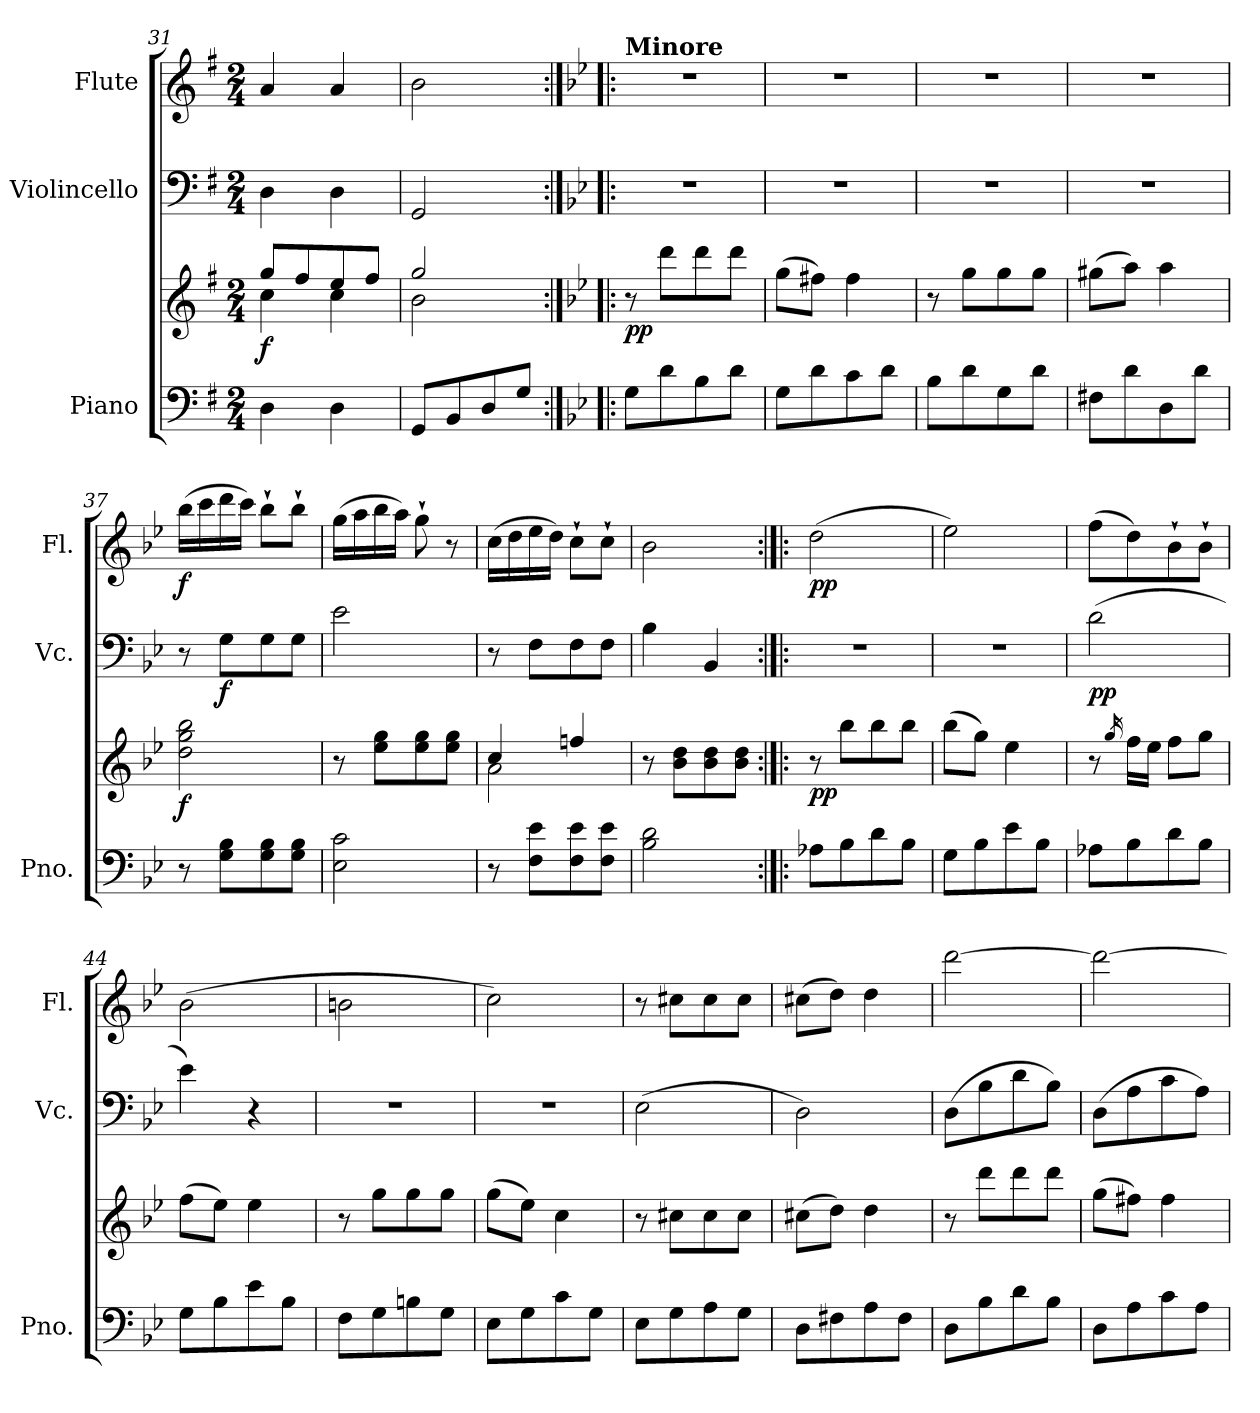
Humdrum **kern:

**kern	**kern	**dynam	**kern	**dynam	**kern	**dynam
*part3	*part3	*part3	*part2	*part2	*part1	*part1
*staff4	*staff3	*staff3/4	*staff2	*staff2	*staff1	*staff1
*I"Piano	*	*	*I"Violincello	*	*I"Flute	*
*I'Pno.	*	*	*I'Vc.	*	*I'Fl.	*
*clefF4	*clefG2	*	*clefF4	*	*clefG2	*
*k[f#]	*k[f#]	*	*k[f#]	*	*k[f#]	*
*M2/4	*M2/4	*	*M2/4	*	*M2/4	*
=31	=31	=31	=31	=31	=31	=31
*	*^	*	*	*	*	*
!	!	!	!LO:DY:b	!	!	!	!
4D\	8gg/L	4cc\	f	4D\	.	4a/	.
.	8ff#/	.	.	.	.	.	.
4D\	8ee/	4cc\	.	4D\	.	4a/	.
.	8ff#/J	.	.	.	.	.	.
=32	=32	=32	=32	=32	=32	=32	=32
8GG/L	2gg/	2b\	.	2GG/	.	2b\	.
8BB/	.	.	.	.	.	.	.
8D/	.	.	.	.	.	.	.
8G/J	.	.	.	.	.	.	.
*	*v	*v	*	*	*	*	*
=33:|!|:	=33:|!|:	=33:|!|:	=33:|!|:	=33:|!|:	=33:|!|:	=33:|!|:
*k[b-e-]	*k[b-e-]	*	*k[b-e-]	*	*k[b-e-]	*
!	!	!	!	!	!LO:TX:a:B:t=Minore	!
!	!	!LO:DY:b	!	!	!	!
8G\L	8r	pp	2r	.	2r	.
8d\	8ddd\L	.	.	.	.	.
8B-\	8ddd\	.	.	.	.	.
8d\J	8ddd\J	.	.	.	.	.
=34	=34	=34	=34	=34	=34	=34
8G\L	(>8gg\L	.	2r	.	2r	.
8d\	8ff#X\J)	.	.	.	.	.
8c\	4ff#\	.	.	.	.	.
8d\J	.	.	.	.	.	.
=35	=35	=35	=35	=35	=35	=35
8B-\L	8r	.	2r	.	2r	.
8d\	8gg\L	.	.	.	.	.
8G\	8gg\	.	.	.	.	.
8d\J	8gg\J	.	.	.	.	.
=36	=36	=36	=36	=36	=36	=36
8F#X\L	(>8gg#X\L	.	2r	.	2r	.
8d\	8aa\J)	.	.	.	.	.
8D\	4aa\	.	.	.	.	.
8d\J	.	.	.	.	.	.
=37	=37	=37	=37	=37	=37	=37
!	!	!LO:DY:b	!	!	!	!LO:DY:b
8r	2dd\ 2gg\ 2bb-\	f	8r	.	(>16bb-\LL	f
.	.	.	.	.	16ccc\	.
!	!	!	!	!LO:DY:b	!	!
8G\ 8B-\L	.	.	8G\L	f	16ddd\	.
.	.	.	.	.	16ccc\JJ)	.
8G\ 8B-\	.	.	8G\	.	8bb-`\L	.
8G\ 8B-\J	.	.	8G\J	.	8bb-`\J	.
=38	=38	=38	=38	=38	=38	=38
2E-\ 2c\	8r	.	2e-\	.	(>16gg\LL	.
.	.	.	.	.	16aa\	.
.	8ee-\ 8gg\L	.	.	.	16bb-\	.
.	.	.	.	.	16aa\JJ)	.
.	8ee-\ 8gg\	.	.	.	8gg`\	.
.	8ee-\ 8gg\J	.	.	.	8r	.
=39	=39	=39	=39	=39	=39	=39
*	*^	*	*	*	*	*
8r	4cc/	2a\	.	8r	.	(>16cc\LL	.
.	.	.	.	.	.	16dd\	.
8F\ 8e-\L	.	.	.	8F\L	.	16ee-\	.
.	.	.	.	.	.	16dd\JJ)	.
8F\ 8e-\	4ffn/	.	.	8F\	.	8cc`\L	.
8F\ 8e-\J	.	.	.	8F\J	.	8cc`\J	.
*	*v	*v	*	*	*	*	*
=40	=40	=40	=40	=40	=40	=40
2B-\ 2d\	8r	.	4B-\	.	2b-\	.
.	8b-\ 8dd\L	.	.	.	.	.
.	8b-\ 8dd\	.	4BB-/	.	.	.
.	8b-\ 8dd\J	.	.	.	.	.
=41:|!|:	=41:|!|:	=41:|!|:	=41:|!|:	=41:|!|:	=41:|!|:	=41:|!|:
!	!	!LO:DY:b	!	!	!	!LO:DY:b
8A-X\L	8r	pp	2r	.	(>2dd\	pp
8B-\	8bb-\L	.	.	.	.	.
8d\	8bb-\	.	.	.	.	.
8B-\J	8bb-\J	.	.	.	.	.
=42	=42	=42	=42	=42	=42	=42
8G\L	(>8bb-\L	.	2r	.	2ee-\)	.
8B-\	8gg\J)	.	.	.	.	.
8e-\	4ee-\	.	.	.	.	.
8B-\J	.	.	.	.	.	.
=43	=43	=43	=43	=43	=43	=43
!	!	!	!	!LO:DY:b	!	!
8A-X\L	8r	.	(>2d\	pp	(>8ff\L	.
.	16qgg/	.	.	.	.	.
8B-\	16ff\LL	.	.	.	8dd\)	.
.	16ee-\JJ	.	.	.	.	.
8d\	8ff\L	.	.	.	8b-`\	.
8B-\J	8gg\J	.	.	.	8b-`\J	.
=44	=44	=44	=44	=44	=44	=44
8G\L	(>8ff\L	.	4e-\)	.	(>2b-\	.
8B-\	8ee-\J)	.	.	.	.	.
8e-\	4ee-\	.	4r	.	.	.
8B-\J	.	.	.	.	.	.
=45	=45	=45	=45	=45	=45	=45
8F\L	8r	.	2r	.	2bn\	.
8G\	8gg\L	.	.	.	.	.
8Bn\	8gg\	.	.	.	.	.
8G\J	8gg\J	.	.	.	.	.
=46	=46	=46	=46	=46	=46	=46
8E-\L	(>8gg\L	.	2r	.	2cc\)	.
8G\	8ee-\J)	.	.	.	.	.
8c\	4cc\	.	.	.	.	.
8G\J	.	.	.	.	.	.
=47	=47	=47	=47	=47	=47	=47
8E-\L	8r	.	(>2E-\	.	8r	.
8G\	8cc#X\L	.	.	.	8cc#X\L	.
8A\	8cc#\	.	.	.	8cc#\	.
8G\J	8cc#\J	.	.	.	8cc#\J	.
=48	=48	=48	=48	=48	=48	=48
8D\L	(>8cc#X\L	.	2D\)	.	(>8cc#X\L	.
8F#X\	8dd\J)	.	.	.	8dd\J)	.
8A\	4dd\	.	.	.	4dd\	.
8F#\J	.	.	.	.	.	.
=49	=49	=49	=49	=49	=49	=49
8D\L	8r	.	(>8D\L	.	[2ddd\	.
8B-\	8ddd\L	.	8B-\	.	.	.
8d\	8ddd\	.	8d\	.	.	.
8B-\J	8ddd\J	.	8B-\J)	.	.	.
=50	=50	=50	=50	=50	=50	=50
8D\L	(>8gg\L	.	(>8D\L	.	2ddd\_	.
8A\	8ff#X\J)	.	8A\	.	.	.
8c\	4ff#\	.	8c\	.	.	.
8A\J	.	.	8A\J)	.	.	.
=	=	=	=	=	=	=
*-	*-	*-	*-	*-	*-	*-
